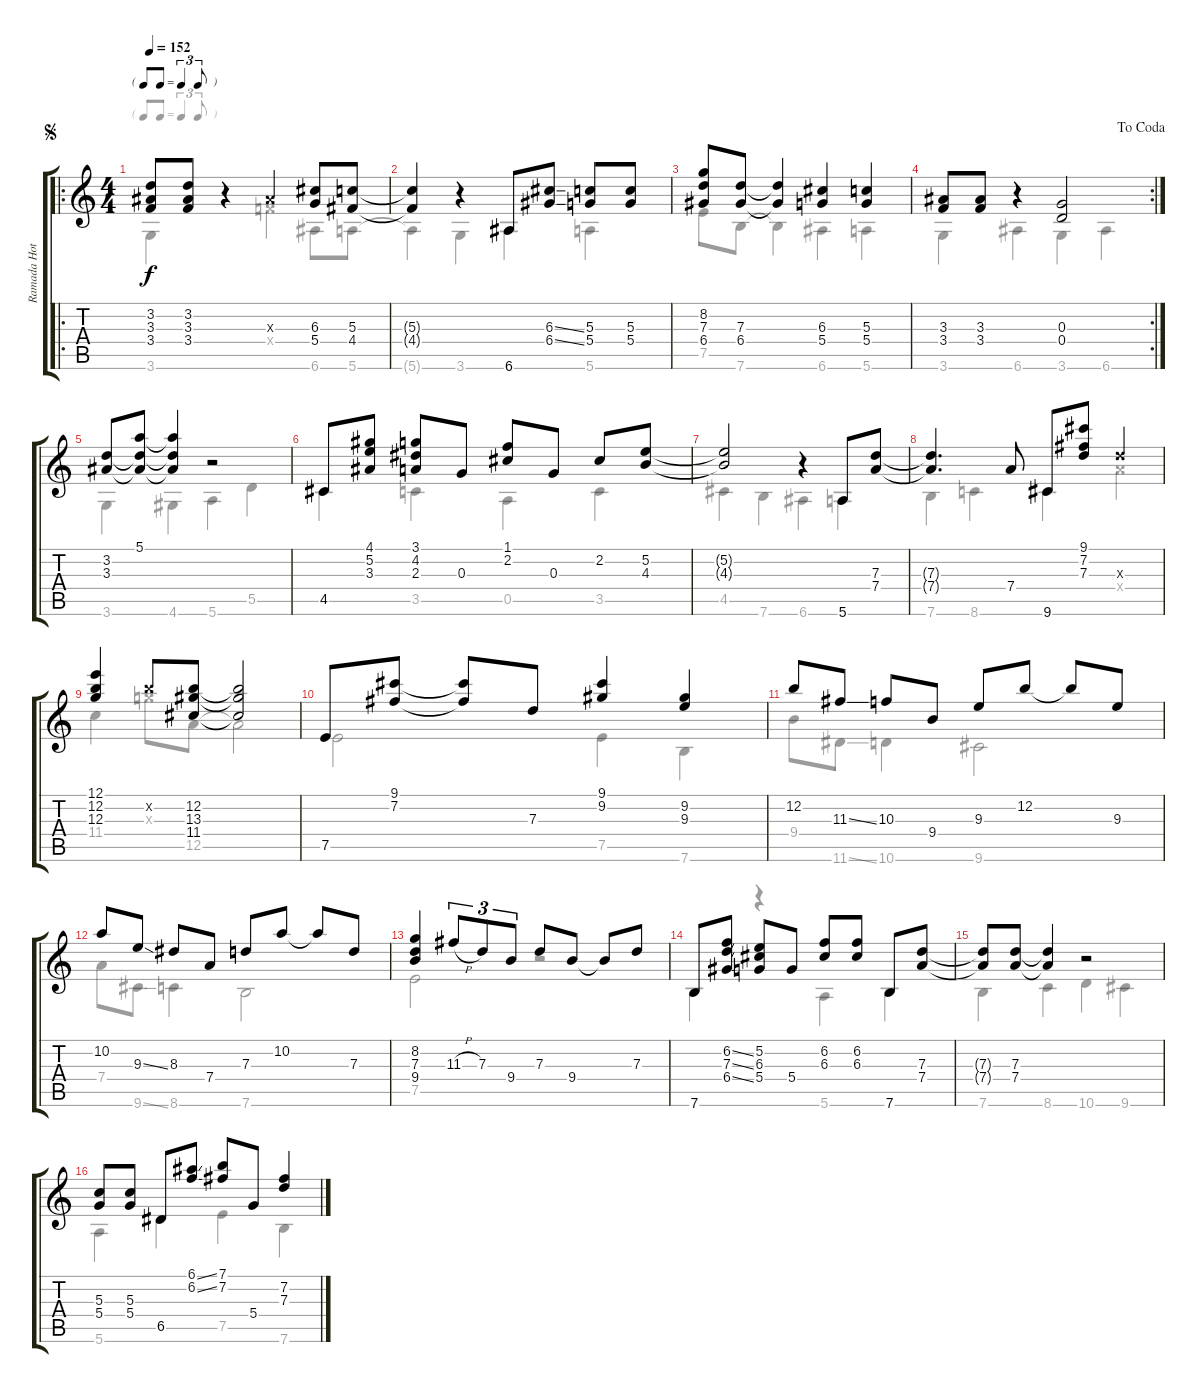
\track ("Ramada Hotel" "Ramada Hot") {instrument acousticguitarsteel}
\staff {score tabs}
\tuning (E4 B3 G3 D3 A2 E2) {hide}
\voice
\ro
\ts (4 4)
\tf triplet8th
\jump segno
\tempo 152
\clef g2
\ks c
(3.2 3.3 3.4).8{dy f instrument acousticguitarsteel} (3.2 3.3 3.4).8 r.4 3.3{x}.4 (6.3 5.4).8 (5.3 4.4).8 |
(5.3{t} 4.4{t}).4 r.4 6.6.8 (6.3{ss} 6.4{ss}).8 (5.3 5.4).8 (5.3 5.4).8 |
(8.2 7.3 6.4).8 (7.3 6.4).8 (7.3{t} 6.4{t}).4 (6.3 5.4).4 (5.3 5.4).4 |
\rc 2
\jump dacoda
(3.3 3.4).8 (3.3 3.4).8 r.4 (0.3 0.4).2 |
(3.2 3.3).8 (5.1 3.2{t} 3.3{t}).8 (5.1{t} 3.2{t} 3.3{t}).4 r.2 |
4.5.8 (4.1 5.2 3.3).8 (3.1 4.2 2.3).8 0.3.8 (1.1 2.2).8 0.3.8 2.2.8 (5.2 4.3).8 |
(5.2{t} 4.3{t}).2 r.4 5.6.8 (7.3 7.4).8 |
(7.3{t} 7.4{t}).4{d} 7.4.8 9.6.8 (9.1 7.2 7.3).8 7.3{x}.4 |
(12.1 12.2 12.3).4 12.2{x}.8 (12.2 13.3 11.4).8 (12.2{t} 13.3{t} 11.4{t}).2 |
7.5.8 (9.1 7.2).8 (9.1{t} 7.2{t}).8 7.3.8 (9.1 9.2).4 (9.2 9.3).4 |
12.2.8 11.3{ss}.8 10.3.8 9.4.8 9.3.8 12.2.8 12.2{t}.8 9.3.8 |
10.2.8 9.3{ss}.8 8.3.8 7.4.8 7.3.8 10.2.8 10.2{t}.8 7.3.8 |
(8.2 7.3 9.4).4 11.3{h}.8{tu (3 2)} 7.3.8{tu (3 2)} 9.4.8{tu (3 2)} 7.3.8 9.4.8 9.4{t}.8 7.3.8 |
7.6.8 (6.2{ss} 7.3{ss} 6.4{ss}).8 (5.2 6.3 5.4).8 5.4.8 (6.2 6.3).8 (6.2 6.3).8 7.6.8 (7.3 7.4).8 |
(7.3{t} 7.4{t}).8 (7.3 7.4).8 (7.3{t} 7.4{t}).4 r.2 |
(5.3 5.4).8 (5.3 5.4).8 6.5.8 (6.1{ss} 6.2{ss}).8 (7.1 7.2).8 5.4.8 (7.2 7.3).4
\voice
\clef g2
\ottava regular
\simile none
\ks c
3.6.4{dy f} r.4 3.4{x}.4 6.6.8 5.6.8 |
5.6{t}.4 3.6.4 6.6.4 5.6.4 |
7.5.8 7.6.8 7.6{t}.4 6.6.4 5.6.4 |
3.6.4 6.6.4 3.6.4 6.6.4 |
3.6.4 4.6.4 5.6.4 5.5.4 |
4.5.4 3.5.4 0.5.4 3.5.4 |
4.5.4 7.6.4 6.6.4 5.6.4 |
7.6.4 8.6.4 9.6.4 7.4{x}.4 |
11.4.4 12.3{x}.8 12.5.8 12.5{t}.2 |
7.5.2 7.5.4 7.6.4 |
9.4.8 11.6{ss}.8 10.6.4 9.6.2 |
7.4.8 9.6{ss}.8 8.6.4 7.6.2 |
7.5.2 r.2 |
7.6.4 r.4 5.6.4 7.6.4 |
7.6.4 8.6.4 10.6.4 9.6.4 |
5.6.4 6.5.4 7.5.4 7.6.4
